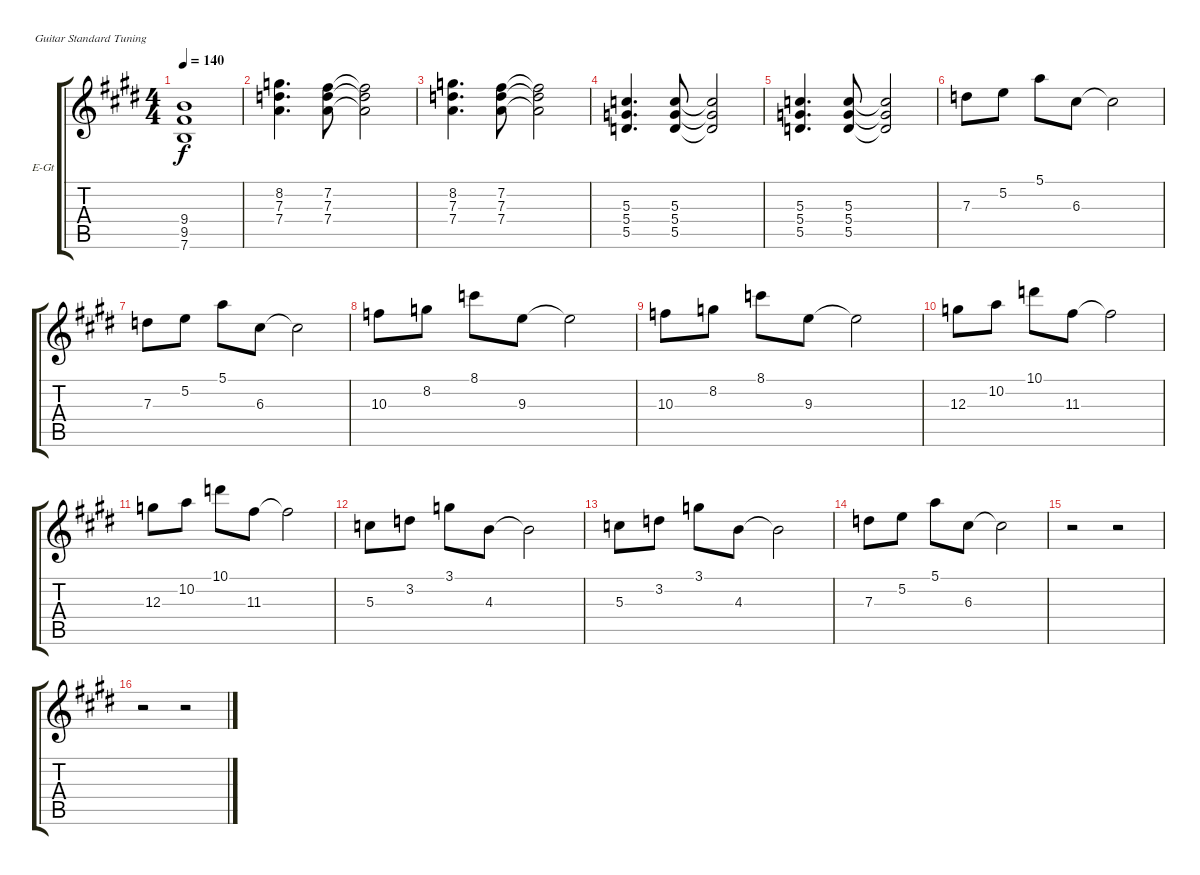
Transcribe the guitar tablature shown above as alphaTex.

\bracketExtendMode groupsimilarinstruments
\firstSystemTrackNameOrientation horizontal
\otherSystemsTrackNameOrientation horizontal
\track ("Lead" "E-Gt") {instrument distortionguitar}
\staff {score tabs}
\tuning (E4 B3 G3 D3 A2 E2)
\ts (4 4)
\tempo 140
\clef g2
\ks e
(9.4{t} 9.5{t} 7.6{t}).1{dy f} |
(8.2 7.3 7.4).4{d} (7.2 7.3 7.4).8 (7.2{t} 7.3{t} 7.4{t}).2 |
(8.2 7.3 7.4).4{d} (7.2 7.3 7.4).8 (7.2{t} 7.3{t} 7.4{t}).2 |
(5.3 5.4 5.5).4{d} (5.3 5.4 5.5).8 (5.3{t} 5.4{t} 5.5{t}).2 |
(5.3 5.4 5.5).4{d} (5.3 5.4 5.5).8 (5.3{t} 5.4{t} 5.5{t}).2 |
7.3.8 5.2.8 5.1.8 6.3.8 6.3{t}.2 |
7.3.8 5.2.8 5.1.8 6.3.8 6.3{t}.2 |
10.3.8 8.2.8 8.1.8 9.3.8 9.3{t}.2 |
10.3.8 8.2.8 8.1.8 9.3.8 9.3{t}.2 |
12.3.8 10.2.8 10.1.8 11.3.8 11.3{t}.2 |
12.3.8 10.2.8 10.1.8 11.3.8 11.3{t}.2 |
5.3.8 3.2.8 3.1.8 4.3.8 4.3{t}.2 |
5.3.8 3.2.8 3.1.8 4.3.8 4.3{t}.2 |
7.3.8 5.2.8 5.1.8 6.3.8 6.3{t}.2 |
r.2 r.2 |
r.2 r.2
